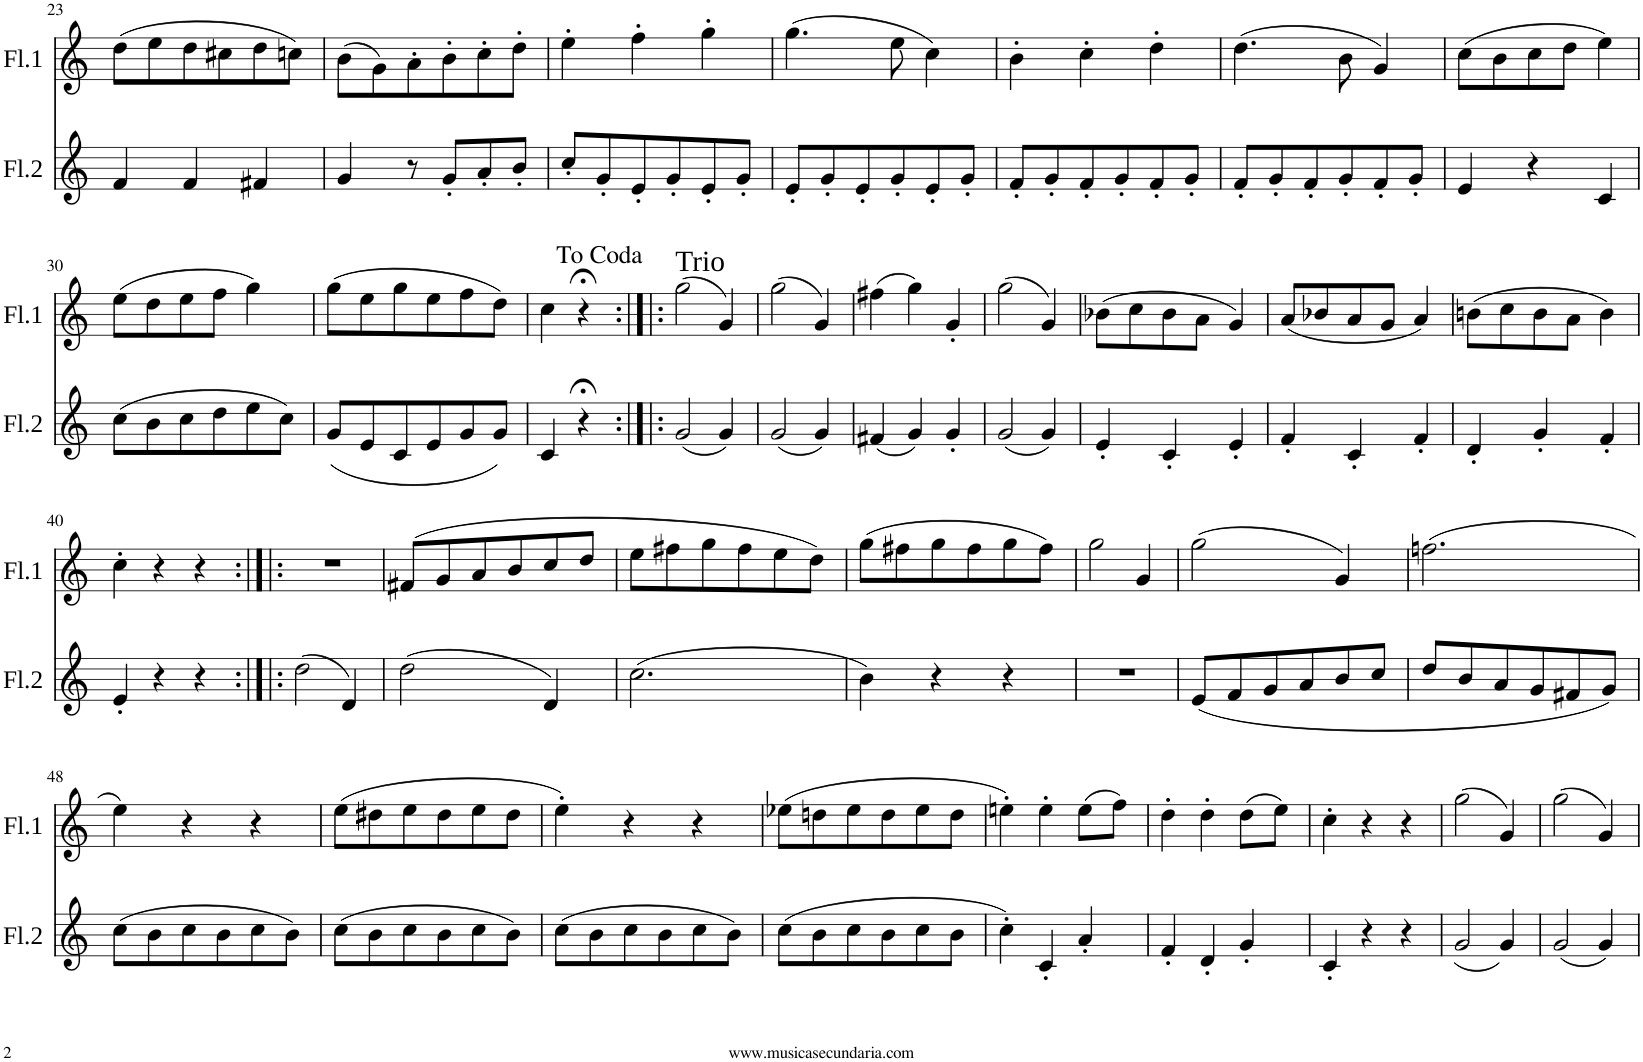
**kern	**kern
*part2	*part1
*staff2	*staff1
*I"Flauta 2	*I"Flauta 1
*I'Fl.2	*I'Fl.1
!!LO:PB:g=z
*clefG2	*clefG2
*k[]	*k[]
*M3/4	*M3/4
=23	=23
4f/	(8dd\L
.	8ee\
4f/	8dd\
.	8cc#X\
4f#X/	8dd\
.	8ccn\J)
=24	=24
4g/	(8b\L
.	8g\)
8r	8a'\
8g'/L	8b'\
8a'/	8cc'\
8b'/J	8dd'\J
=25	=25
8cc'/L	4ee'\
8g'/	.
8e'/	4ff'\
8g'/	.
8e'/	4gg'\
8g'/J	.
=26	=26
8e'/L	(4.gg\
8g'/	.
8e'/	.
8g'/	8ee\
8e'/	4cc\)
8g'/J	.
=27	=27
8f'/L	4b'\
8g'/	.
8f'/	4cc'\
8g'/	.
8f'/	4dd'\
8g'/J	.
=28	=28
8f'/L	(4.dd\
8g'/	.
8f'/	.
8g'/	8b\
8f'/	4g/)
8g'/J	.
=29	=29
4e/	(8cc\L
.	8b\
4r	8cc\
.	8dd\J
4c/	4ee\)
!!LO:LB:g=z
=30	=30
(8cc\L	(8ee\L
8b\	8dd\
8cc\	8ee\
8dd\	8ff\J
8ee\	4gg\)
8cc\J)	.
=31	=31
(8g/L	(8gg\L
8e/	8ee\
8c/	8gg\
8e/	8ee\
8g/	8ff\
8g/J)	8dd\J)
=32	=32
4c/	4cc\
4r;<	4r;<
=33:|!|:	=33:|!|:
!	!LO:TX:a:t=Trio
(2g/	(2gg\
4g/)	4g/)
=34	=34
(2g/	(2gg\
4g/)	4g/)
=35	=35
(4f#X/	(4ff#X\
4g/)	4gg\)
4g'/	4g'/
=36	=36
(2g/	(2gg\
4g/)	4g/)
=37	=37
4e'/	(8b-X\L
.	8cc\
4c'/	8b-\
.	8a\J
4e'/	4g/)
=38	=38
4f'/	(8a/L
.	8b-X/
4c'/	8a/
.	8g/J
4f'/	4a/)
=39	=39
4d'/	(8bn\L
.	8cc\
4g'/	8b\
.	8a\J
4f'/	4b\)
!!LO:LB:g=z
=40	=40
4e'/	4cc'\
4r	4r
4r	4r
=41:|!|:	=41:|!|:
(2dd\	2.r
4d/)	.
=42	=42
(2dd\	(8f#X/L
.	8g/
.	8a/
.	8b/
4d/)	8cc/
.	8dd/J
=43	=43
(2.cc\	8ee\L
.	8ff#X\
.	8gg\
.	8ff#\
.	8ee\
.	8dd\J)
=44	=44
4b\)	(8gg\L
.	8ff#X\
4r	8gg\
.	8ff#\
4r	8gg\
.	8ff#\J)
=45	=45
2.r	2gg\
.	4g/
=46	=46
(8e/L	(2gg\
8f/	.
8g/	.
8a/	.
8b/	4g/)
8cc/J	.
=47	=47
8dd/L	(2.ffn\
8b/	.
8a/	.
8g/	.
8f#X/	.
8g/J)	.
!!LO:LB:g=z
=48	=48
(8cc\L	4ee\)
8b\	.
8cc\	4r
8b\	.
8cc\	4r
8b\J)	.
=49	=49
(8cc\L	(8ee\L
8b\	8dd#X\
8cc\	8ee\
8b\	8dd#\
8cc\	8ee\
8b\J)	8dd#\J
=50	=50
(8cc\L	4ee'\)
8b\	.
8cc\	4r
8b\	.
8cc\	4r
8b\J)	.
=51	=51
(8cc\L	(8ee-X\L
8b\	8ddn\
8cc\	8ee-\
8b\	8dd\
8cc\	8ee-\
8b\J	8dd\J
=52	=52
4cc'\)	4een'\)
4c'/	4ee'\
4a'/	(8ee\L
.	8ff\J)
=53	=53
4f'/	4dd'\
4d'/	4dd'\
4g'/	(8dd\L
.	8ee\J)
=54	=54
4c'/	4cc'\
4r	4r
4r	4r
=55	=55
(2g/	(2gg\
4g/)	4g/)
=56	=56
(2g/	(2gg\
4g/)	4g/)
=	=
*-	*-
